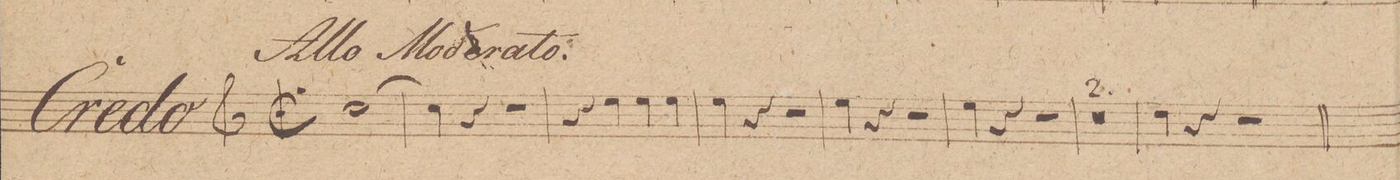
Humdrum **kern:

**kern	**dynam
*I"Corno 1mo in C.	*
*clefG2	*
*k[]	*
*met(c|)	*
*M2/2	*
[1cc	.
=2	=2
*4\right	*
4cc\]	.
4r	.
2r	.
=3	=3
4r	.
4ee\	.
4ee\	.
4ee\	.
=4	=4
4ee\	.
4r	.
2r	.
=5	=5
4ee\	.
4r	.
2r	.
=6	=6
4ee\	.
4r	.
2r	.
=7	=7
0r	.
=8	=8
=9	=9
4cc\	.
4r	.
2r	.
=10	=10
*-	*-
